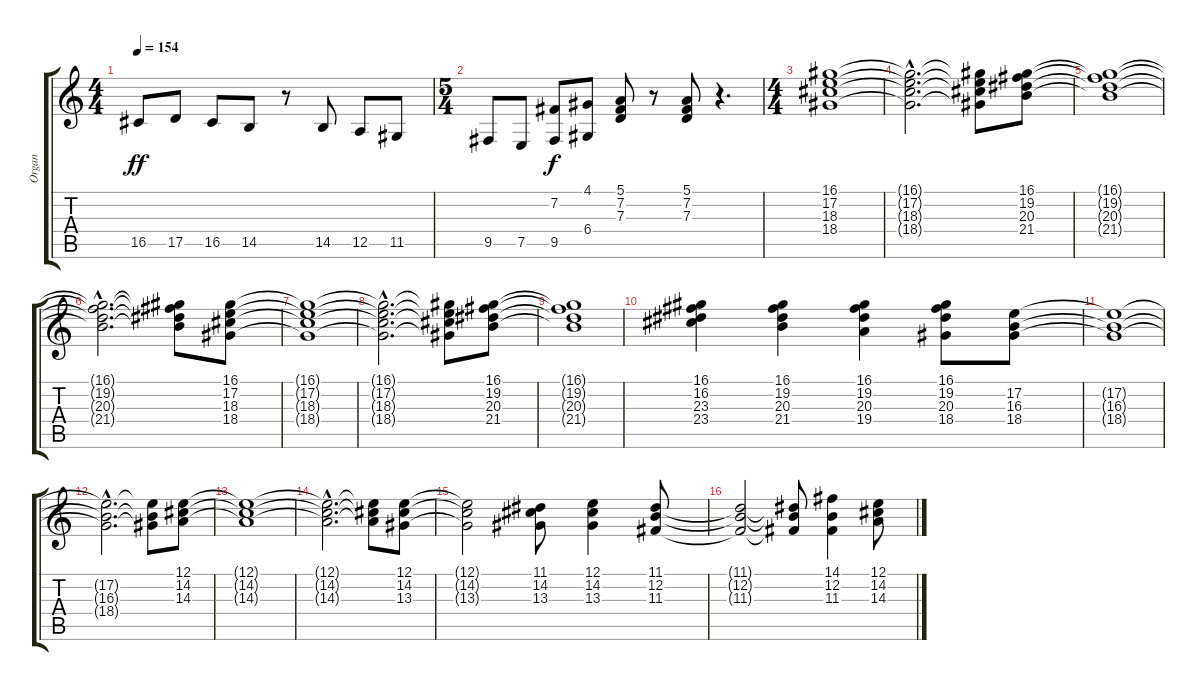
\track ("Organ" "Organ") {instrument churchorgan}
\staff {score tabs}
\tuning (E4 B3 G3 D3 A2 E2) {hide}
\ts (4 4)
\tempo 154
\clef g2
\ks c
16.5.8{dy ff} 17.5.8 16.5.8 14.5.8 r.8 14.5.8 12.5.8 11.5.8 |
\ts (5 4)
9.5.8 7.5.8 (7.2 9.5).8{dy f} (4.1 6.4).8 (5.1 7.2 7.3).8 r.8 (5.1 7.2 7.3).8 r.4{d} |
\ts (4 4)
(16.1 17.2 18.3 18.4).1 |
(16.1{hac t} 17.2{hac t} 18.3{hac t} 18.4{hac t}).2{d} (16.1{t} 17.2{t} 18.3{t} 18.4{t}).8 (16.1 19.2 20.3 21.4).8 |
(16.1{t} 19.2{t} 20.3{t} 21.4{t}).1 |
(16.1{hac t} 19.2{hac t} 20.3{hac t} 21.4{hac t}).2{d} (16.1{t} 19.2{t} 20.3{t} 21.4{t}).8 (16.1 17.2 18.3 18.4).8 |
(16.1{t} 17.2{t} 18.3{t} 18.4{t}).1 |
(16.1{hac t} 17.2{hac t} 18.3{hac t} 18.4{hac t}).2{d} (16.1{t} 17.2{t} 18.3{t} 18.4{t}).8 (16.1 19.2 20.3 21.4).8 |
(16.1{t} 19.2{t} 20.3{t} 21.4{t}).1 |
(16.1 16.2 23.3 23.4).4 (16.1 19.2 20.3 21.4).4 (16.1 19.2 20.3 19.4).4 (16.1 19.2 20.3 18.4).8 (17.2 16.3 18.4).8 |
(17.2{t} 16.3{t} 18.4{t}).1 |
(17.2{hac t} 16.3{hac t} 18.4{hac t}).2{d} (17.2{t} 16.3{t} 18.4{t}).8 (12.1 14.2 14.3).8 |
(12.1{t} 14.2{t} 14.3{t}).1 |
(12.1{hac t} 14.2{hac t} 14.3{hac t}).2{d} (12.1{t} 14.2{t} 14.3{t}).8 (12.1 14.2 13.3).8 |
(12.1{t} 14.2{t} 13.3{t}).2 (11.1 14.2 13.3).8 (12.1 14.2 13.3).4 (11.1 12.2 11.3).8 |
(11.1{t} 12.2{t} 11.3{t}).2 (11.1{t} 12.2{t} 11.3{t}).8 (14.1 12.2 11.3).4 (12.1 14.2 14.3).8
